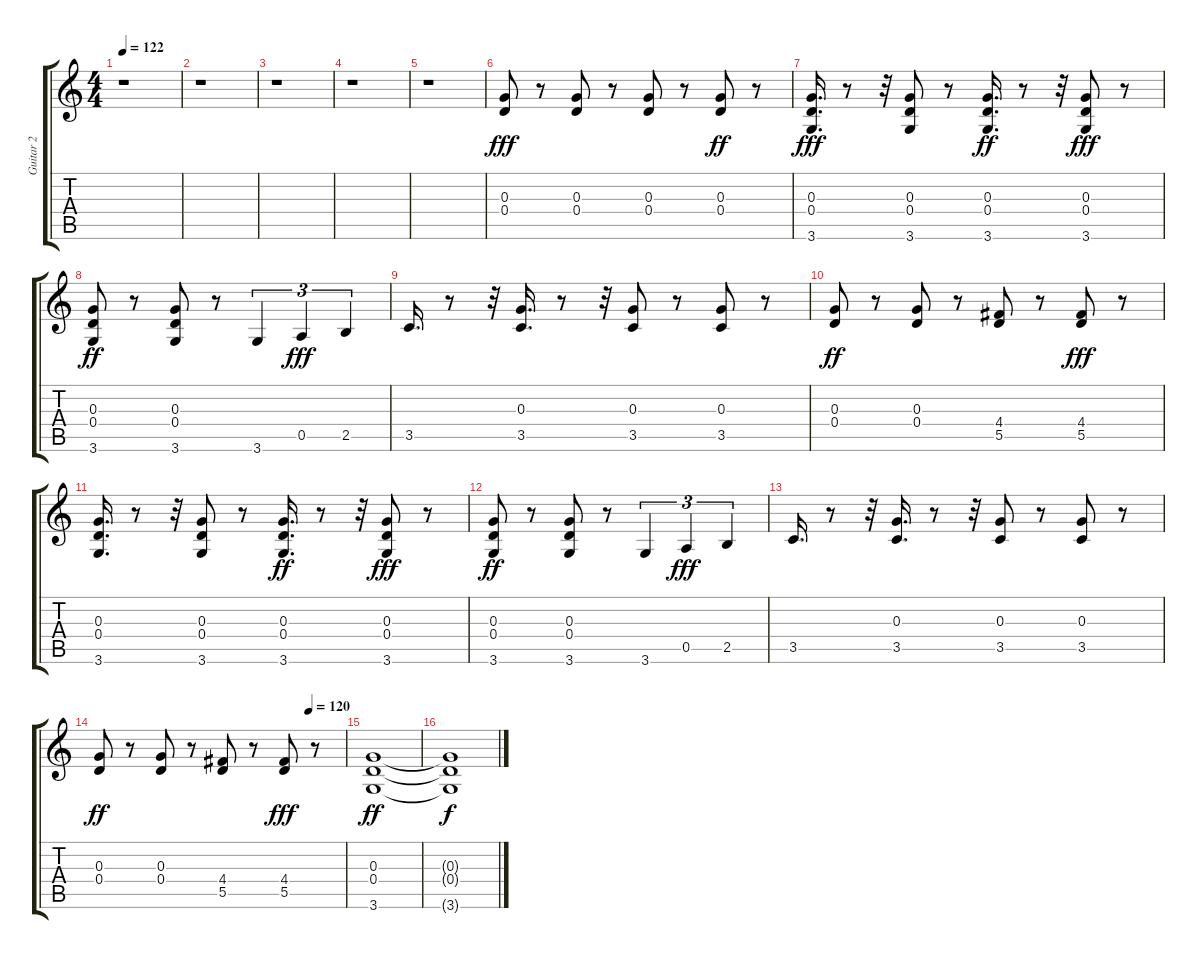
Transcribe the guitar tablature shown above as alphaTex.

\track ("Guitar 2" "Guitar 2") {instrument distortionguitar}
\staff {score tabs}
\tuning (E4 B3 G3 D3 A2 E2) {hide}
\ts (4 4)
\tempo 122
\clef g2
\ks c
r.1{dy fff} |
r.1 |
r.1 |
r.1 |
r.1 |
(0.3 0.4).8 r.8 (0.3 0.4).8 r.8 (0.3 0.4).8 r.8 (0.3 0.4).8{dy ff} r.8 |
(0.3 0.4 3.6).16{d dy fff} r.8 r.32 (0.3 0.4 3.6).8 r.8 (0.3 0.4 3.6).16{d dy ff} r.8 r.32 (0.3 0.4 3.6).8{dy fff} r.8 |
(0.3 0.4 3.6).8{dy ff} r.8 (0.3 0.4 3.6).8 r.8 3.6.4{tu (3 2)} 0.5.4{tu (3 2) dy fff} 2.5.4{tu (3 2)} |
3.5.16{d} r.8 r.32 (0.3 3.5).16{d} r.8 r.32 (0.3 3.5).8 r.8 (0.3 3.5).8 r.8 |
(0.3 0.4).8{dy ff} r.8 (0.3 0.4).8 r.8 (4.4 5.5).8 r.8 (4.4 5.5).8{dy fff} r.8 |
(0.3 0.4 3.6).16{d} r.8 r.32 (0.3 0.4 3.6).8 r.8 (0.3 0.4 3.6).16{d dy ff} r.8 r.32 (0.3 0.4 3.6).8{dy fff} r.8 |
(0.3 0.4 3.6).8{dy ff} r.8 (0.3 0.4 3.6).8 r.8 3.6.4{tu (3 2)} 0.5.4{tu (3 2) dy fff} 2.5.4{tu (3 2)} |
3.5.16{d} r.8 r.32 (0.3 3.5).16{d} r.8 r.32 (0.3 3.5).8 r.8 (0.3 3.5).8 r.8 |
\tempo (120 0.8541666666666666)
(0.3 0.4).8{dy ff} r.8 (0.3 0.4).8 r.8 (4.4 5.5).8 r.8 (4.4 5.5).8{dy fff} r.8 |
(0.3 0.4 3.6).1{dy ff} |
(0.3{t} 0.4{t} 3.6{t}).1{dy f}
